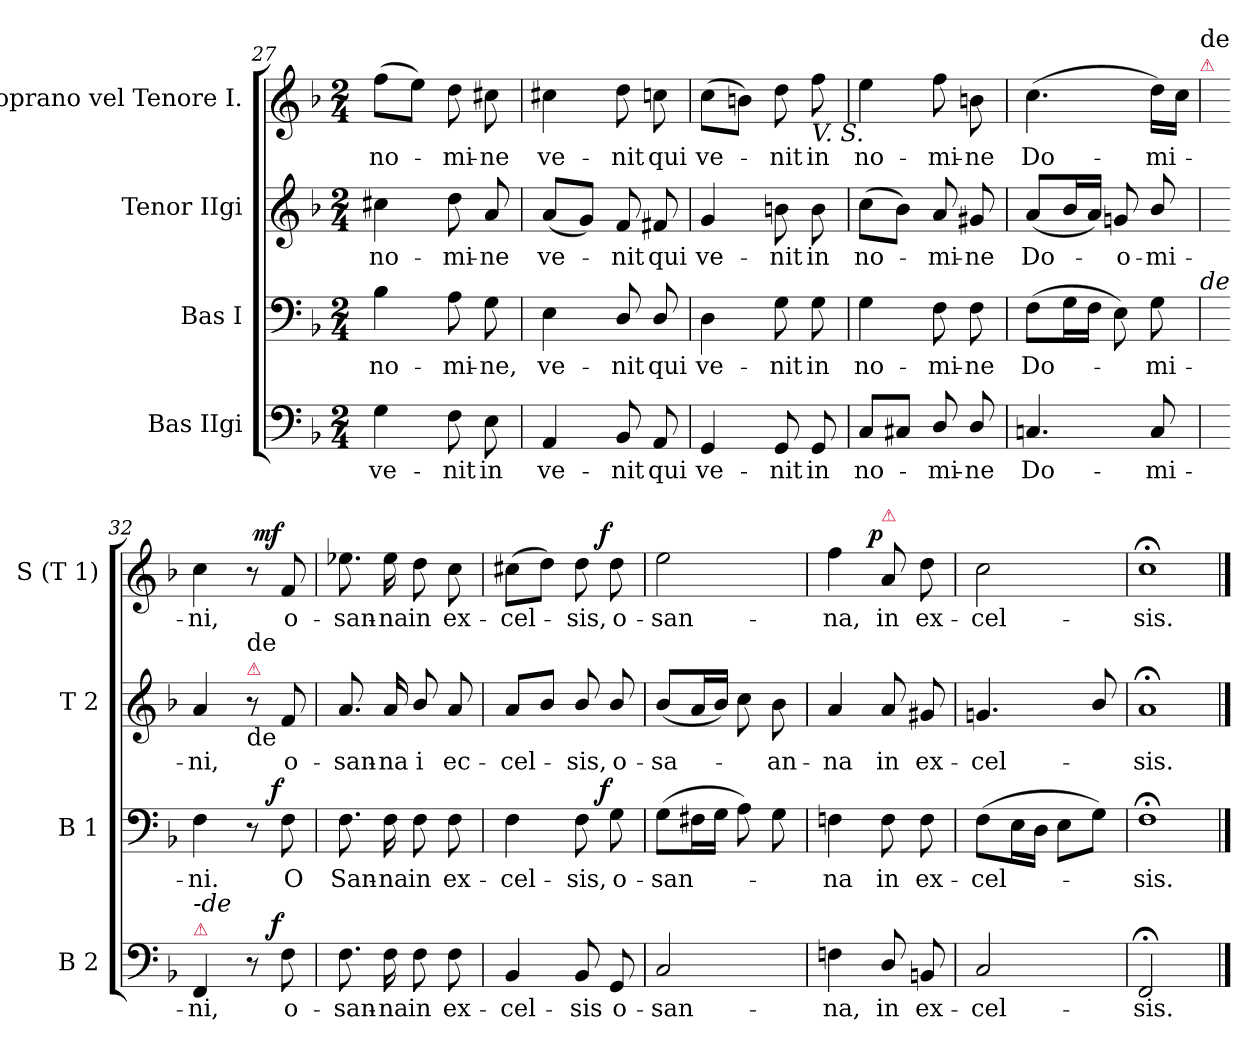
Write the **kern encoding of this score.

**kern	**text	**dynam	**kern	**text	**dynam	**kern	**text	**kern	**text	**dynam
*part4	*part4	*part4	*part3	*part3	*part3	*part2	*part2	*part1	*part1	*part1
*staff4	*staff4	*staff4	*staff3	*staff3	*staff3	*staff2	*staff2	*staff1	*staff1	*staff1
*I"Bas IIgi	*	*	*I"Bas I	*	*	*I"Tenor IIgi	*	*I"Soprano vel Tenore I.	*	*
*I'B 2	*	*	*I'B 1	*	*	*I'T 2	*	*I'S (T 1)	*	*
*clefF4	*	*	*clefF4	*	*	*clefG2	*	*clefG2	*	*
*k[b-]	*	*	*k[b-]	*	*	*k[b-]	*	*k[b-]	*	*
*F:	*	*	*F:	*	*	*F:	*	*F:	*	*
*M2/4	*	*	*M2/4	*	*	*M2/4	*	*M2/4	*	*
=27	=27	=27	=27	=27	=27	=27	=27	=27	=27	=27
4G\	ve-	.	4B-\	no-	.	4cc#X\	no-	(>8ff\L	no-	.
.	.	.	.	.	.	.	.	8ee\J)	.	.
8F\	-nit	.	8A\	-mi-	.	8dd\	-mi-	8dd\	-mi-	.
8E\	in	.	8G\	-ne,	.	8a/	-ne	8cc#X\	-ne	.
=28	=28	=28	=28	=28	=28	=28	=28	=28	=28	=28
4AA/	ve-	.	4E\	ve-	.	(<8a/L	ve-	4cc#X\	ve-	.
.	.	.	.	.	.	8g/J)	.	.	.	.
8BB-/	-nit	.	8D/	-nit	.	8f/	-nit	8dd\	-nit	.
8AA/	qui	.	8D/	qui	.	8f#X/	qui	8ccn\	qui	.
=29	=29	=29	=29	=29	=29	=29	=29	=29	=29	=29
4GG/	ve-	.	4D\	ve-	.	4g/	ve-	(>8cc\L	ve-	.
.	.	.	.	.	.	.	.	8bn\J)	.	.
8GG/	-nit	.	8G\	-nit	.	8bn\	-nit	8dd\	-nit	.
!	!	!	!	!	!	!	!	!LO:TX:b:i:t=V. S.	!	!
8GG/	in	.	8G\	in	.	8b\	in	8ff\	in	.
=30	=30	=30	=30	=30	=30	=30	=30	=30	=30	=30
8C/L	no-	.	4G\	no-	.	(>8cc\L	no-	4ee\	no-	.
8C#X/J	.	.	.	.	.	8b-\J)	.	.	.	.
8D/	-mi-	.	8F\	-mi-	.	8a/	-mi-	8ff\	-mi-	.
8D/	-ne	.	8F\	-ne	.	8g#X/	-ne	8bn\	-ne	.
=31	=31	=31	=31	=31	=31	=31	=31	=31	=31	=31
4.Cn/	Do-	.	(>8F\L	Do-	.	(<8a/L	Do-	(>4.cc\	Do-	.
.	.	.	16G\L	.	.	16b-/L	.	.	.	.
.	.	.	16F\JJ	.	.	16a/JJ)	.	.	.	.
.	.	.	8E\)	.	.	8gn/	-o-	.	.	.
8C/	-mi-	.	8G\	-mi-	.	8b-/	-mi-	16dd\LL)	-mi-	.
.	.	.	.	.	.	.	.	16cc\JJ	.	.
!	!	!	!	!	!	!	!	!LO:TX:a:color=crimson:t=⚠	!	!
!	!	!	!	!	!	!	!	!LO:TX:a:t=de	!	!
!	!	!	!LO:TX:a:i:t=de	!	!	!	!	!	!	!
=32	=32	=32	=32	=32	=32	=32	=32	=32	=32	=32
!LO:TX:a:color=crimson:t=⚠	!	!	!	!	!	!	!	!	!	!
!LO:TX:a:i:t=-de	!	!	!	!	!	!	!	!	!	!
4FF/	-ni,	.	4F\	-ni.	.	4a/	-ni,	4cc\	-ni,	.
!	!	!	!	!	!	!LO:TX:a:color=crimson:t=⚠	!	!	!	!
!	!	!	!	!	!	!LO:TX:a:t=de	!	!	!	!
!	!	!	!	!	!	!LO:TX:b:t=de	!	!	!	!
8r	.	.	8r	.	.	8r	.	8r	.	.
!	!	!LO:DY:a:rj	!	!	!LO:DY:a:rj	!	!	!	!	!LO:DY:a:rj
8F\	o-	f	8F\	O	f	8f/	o-	8f/	o-	mf
=33	=33	=33	=33	=33	=33	=33	=33	=33	=33	=33
8.F\	-san-	.	8.F\	San-	.	8.a/	-san-	8.ee-X\	-san-	.
16F\	-na	.	16F\	-na	.	16a/	-na	16ee-\	-na	.
8F\	in	.	8F\	in	.	8b-/	i	8dd\	in	.
8F\	ex-	.	8F\	ex-	.	8a/	ec-	8cc\	ex-	.
=34	=34	=34	=34	=34	=34	=34	=34	=34	=34	=34
4BB-/	-cel-	.	4F\	-cel-	.	8a/L	-cel-	(>8cc#X\L	-cel-	.
.	.	.	.	.	.	8b-/J	.	8dd\J)	.	.
8BB-/	-sis	.	8F\	-sis,	.	8b-/	-sis,	8dd\	-sis,	.
!	!	!	!	!	!LO:DY:a:rj	!	!	!	!	!LO:DY:a:rj
8GG/	o-	.	8G\	o-	f	8b-/	o-	8dd\	o-	f
=35	=35	=35	=35	=35	=35	=35	=35	=35	=35	=35
2C/	-san-	.	(>8G\L	-san-	.	(<8b-/L	-sa-	2ee\	-san-	.
.	.	.	16F#X\L	.	.	16a/L	.	.	.	.
.	.	.	16G\JJ	.	.	16b-/JJ)	.	.	.	.
.	.	.	8A\)	.	.	8cc\	.	.	.	.
.	.	.	8G\	.	.	8b-\	-an-	.	.	.
=36	=36	=36	=36	=36	=36	=36	=36	=36	=36	=36
4Fn\	-na,	.	4Fn\	-na	.	4a/	-na	4ff\	-na,	.
!	!	!	!	!	!	!	!	!LO:TX:a:color=crimson:t=⚠	!	!
!	!	!	!	!	!	!	!	!	!	!LO:DY:a:rj
8D/	in	.	8F\	in	.	8a/	in	8a/	in	p
8BBn/	ex-	.	8F\	ex-	.	8g#X/	ex-	8dd\	ex-	.
=37	=37	=37	=37	=37	=37	=37	=37	=37	=37	=37
2C/	-cel-	.	(>8F\L	-cel-	.	4.gn/	-cel-	2cc\	-cel-	.
.	.	.	16E\L	.	.	.	.	.	.	.
.	.	.	16D\JJ	.	.	.	.	.	.	.
.	.	.	8E\L	.	.	.	.	.	.	.
.	.	.	8G\J)	.	.	8b-/	.	.	.	.
=38	=38	=38	=38	=38	=38	=38	=38	=38	=38	=38
!	!	!	!LO:N:vis=1	!	!	!LO:N:vis=1	!	!LO:N:vis=1	!	!
2FF;</	-sis.	.	2F;<\	-sis.	.	2a;</	-sis.	2cc;<\	-sis.	.
==	==	==	==	==	==	==	==	==	==	==
*-	*-	*-	*-	*-	*-	*-	*-	*-	*-	*-
